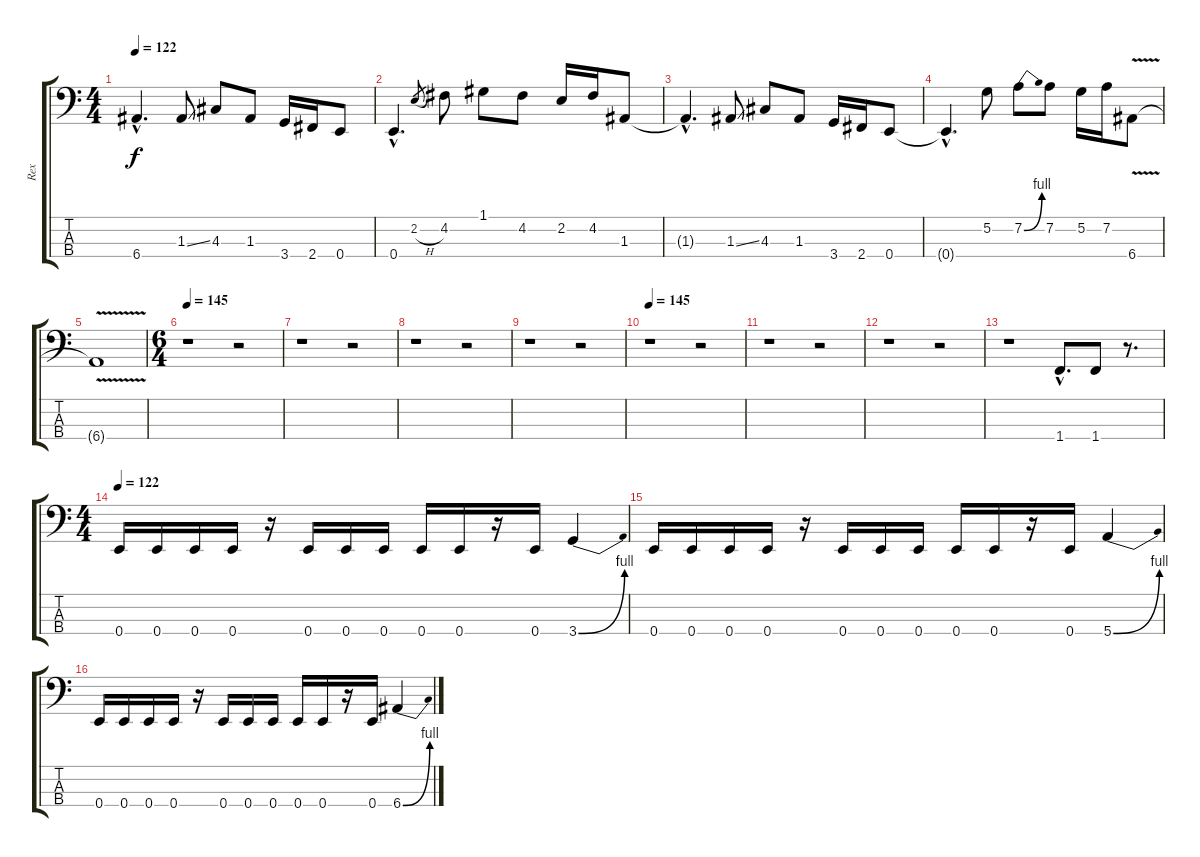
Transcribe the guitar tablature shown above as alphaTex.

\track ("Rex" "Rex") {instrument electricbasspick}
\staff {score tabs}
\tuning (G2 D2 A1 E1) {hide}
\ts (4 4)
\tempo 122
\clef f4
\ks c
6.4{hac t}.4{d dy f} 1.3{ss}.8 4.3.8 1.3.8 3.4.16 2.4.16 0.4.8 |
0.4{hac}.4{d} 2.2{h}.8{gr} 4.2.8 1.1.8 4.2.8 2.2.16 4.2.16 1.3.8 |
1.3{hac t}.4{d} 1.3{ss}.8 4.3.8 1.3.8 3.4.16 2.4.16 0.4.8 |
0.4{hac t}.4{d} 5.2.8 7.2{be (bend 0 0 60 4)}.8 7.2.8 5.2.16 7.2.16 6.4{v}.8 |
6.4{t}.1 |
\ts (6 4)
\tempo 145
r.1 r.2 |
r.1 r.2 |
r.1 r.2 |
r.1 r.2 |
\tempo 145
r.1 r.2 |
r.1 r.2 |
r.1 r.2 |
r.1 1.4{hac}.8{d} 1.4.8 r.8{d} |
\ts (4 4)
\tempo 122
0.4.16 0.4.16 0.4.16 0.4.16 r.16 0.4.16 0.4.16 0.4.16 0.4.16 0.4.16 r.16 0.4.16 3.4{be (bend 0 0 60 4)}.4 |
0.4.16 0.4.16 0.4.16 0.4.16 r.16 0.4.16 0.4.16 0.4.16 0.4.16 0.4.16 r.16 0.4.16 5.4{be (bend 0 0 60 4)}.4 |
0.4.16 0.4.16 0.4.16 0.4.16 r.16 0.4.16 0.4.16 0.4.16 0.4.16 0.4.16 r.16 0.4.16 6.4{be (bend 0 0 60 4)}.4
